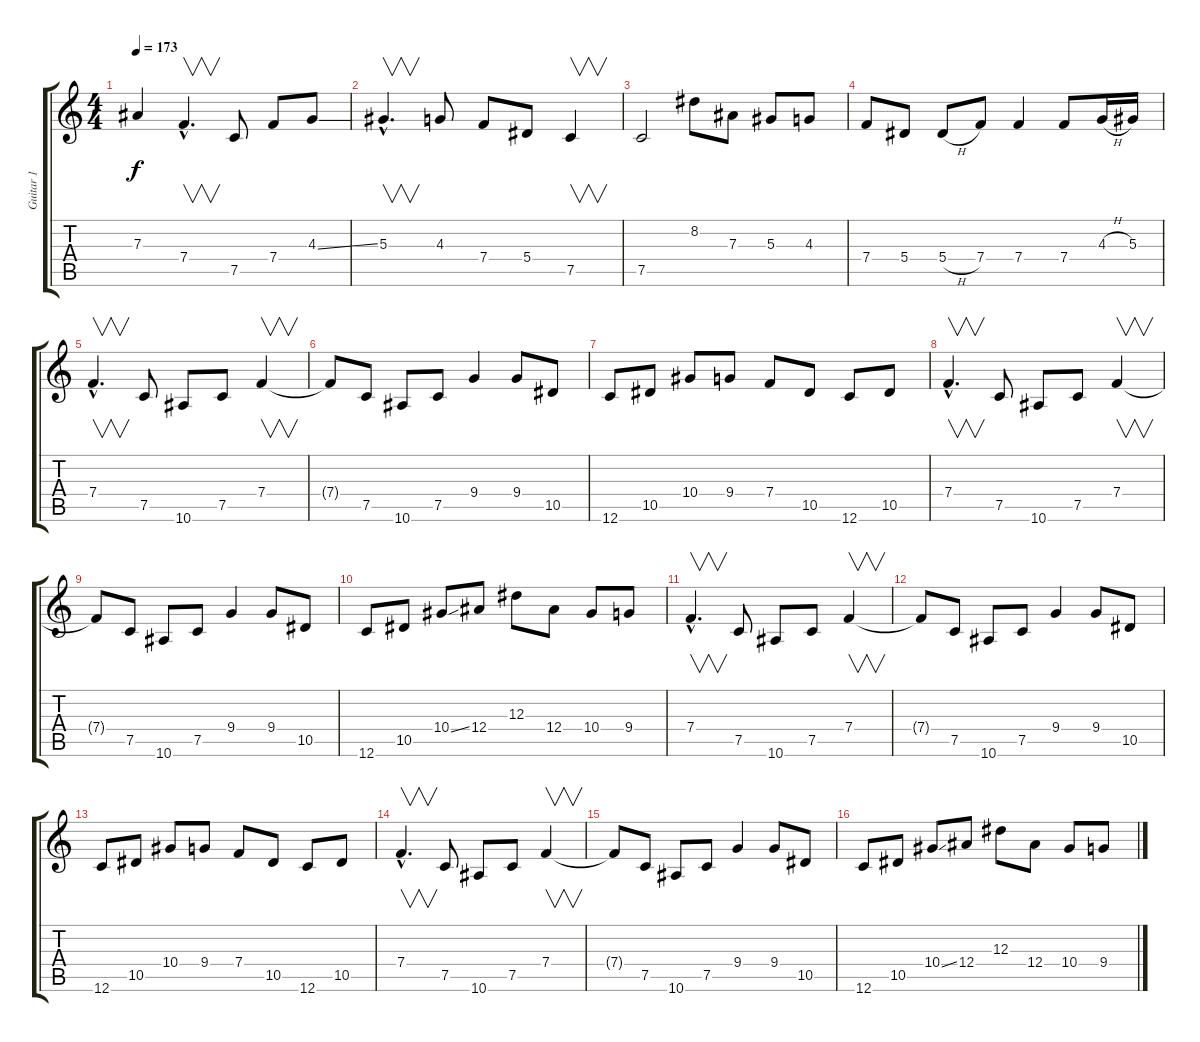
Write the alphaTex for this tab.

\track ("Guitar 1" "Guitar 1") {instrument acousticguitarnylon}
\staff {score tabs}
\tuning (C4 G3 Eb3 Bb2 F2 C2) {hide}
\ts (4 4)
\tempo 173
\clef g2
\ks c
7.3.4{dy f} 7.4{hac}.4{v d} 7.5.8 7.4.8 4.3{ss}.8 |
5.3{hac}.4{v d} 4.3.8 7.4.8 5.4.8 7.5.4{v} |
7.5.2 8.2.8 7.3.8 5.3.8 4.3.8 |
7.4.8 5.4.8 5.4{h}.8 7.4.8 7.4.4 7.4.8 4.3{h}.16 5.3.16 |
7.4{hac}.4{v d} 7.5.8 10.6.8 7.5.8 7.4.4{v} |
7.4{t}.8 7.5.8 10.6.8 7.5.8 9.4.4 9.4.8 10.5.8 |
12.6.8 10.5.8 10.4.8 9.4.8 7.4.8 10.5.8 12.6.8 10.5.8 |
7.4{hac}.4{v d} 7.5.8 10.6.8 7.5.8 7.4.4{v} |
7.4{t}.8 7.5.8 10.6.8 7.5.8 9.4.4 9.4.8 10.5.8 |
12.6.8 10.5.8 10.4{ss}.8 12.4.8 12.3.8 12.4.8 10.4.8 9.4.8 |
7.4{hac}.4{v d} 7.5.8 10.6.8 7.5.8 7.4.4{v} |
7.4{t}.8 7.5.8 10.6.8 7.5.8 9.4.4 9.4.8 10.5.8 |
12.6.8 10.5.8 10.4.8 9.4.8 7.4.8 10.5.8 12.6.8 10.5.8 |
7.4{hac}.4{v d} 7.5.8 10.6.8 7.5.8 7.4.4{v} |
7.4{t}.8 7.5.8 10.6.8 7.5.8 9.4.4 9.4.8 10.5.8 |
12.6.8 10.5.8 10.4{ss}.8 12.4.8 12.3.8 12.4.8 10.4.8 9.4.8
